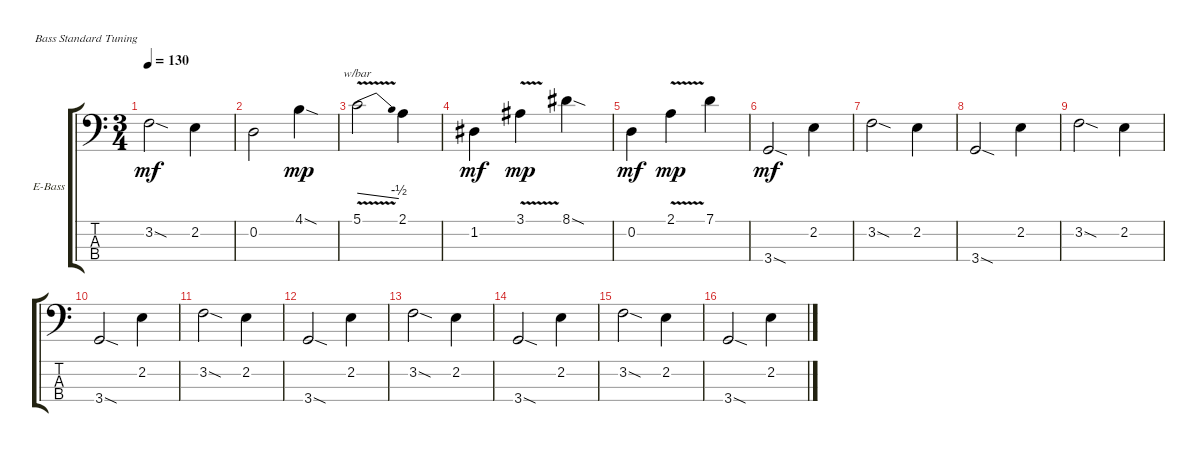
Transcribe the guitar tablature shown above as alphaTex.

\bracketExtendMode groupsimilarinstruments
\firstSystemTrackNameOrientation horizontal
\otherSystemsTrackNameOrientation horizontal
\track ("Bass2" "E-Bass") {instrument electricbassfinger}
\staff {score tabs}
\tuning (G2 D2 A1 E1)
\ts (3 4)
\tempo 130
\clef f4
\ks c
3.2{sod}.2{dy mf} 2.2.4 |
0.2.2 4.1{sod}.4{dy mp} |
5.1{v}.2{tbe (dive default 51.6 0 60 -2)} 2.1.4 |
1.2.4{dy mf} 3.1{v}.4{dy mp} 8.1{sod}.4 |
0.2.4{dy mf} 2.1{v}.4{dy mp} 7.1.4 |
3.4{sod}.2{dy mf} 2.2.4 |
3.2{sod}.2 2.2.4 |
3.4{sod}.2 2.2.4 |
3.2{sod}.2 2.2.4 |
3.4{sod}.2 2.2.4 |
3.2{sod}.2 2.2.4 |
3.4{sod}.2 2.2.4 |
3.2{sod}.2 2.2.4 |
3.4{sod}.2 2.2.4 |
3.2{sod}.2 2.2.4 |
3.4{sod}.2 2.2.4
